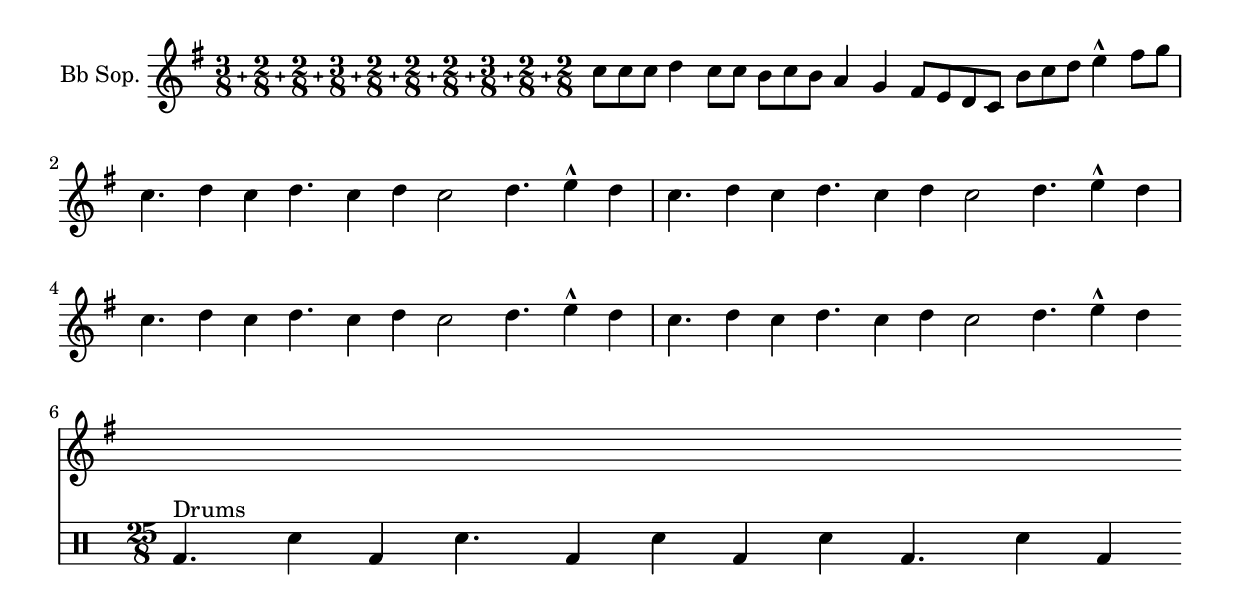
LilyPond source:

%% Do not edit this file; it is auto-generated from LSR http://lsr.dsi.unimi.it
%% This file is in the public domain.
\version "2.11.35"

\header {
  lsrtags = "rhythms, percussion"
 texidoc = "
Though the set-time-signature thing was not the most essential here, it
has been included to show the beat of this piece (which is a template
of a real balkan song!).
" }
% begin verbatim
#(define (compound-time one two three four five six seven eight nine ten num)
  (markup #:override '(baseline-skip . 0) #:number 
   (#:line ((#:column (one num)) #:vcenter "+" (#:column (two num)) #:vcenter "+" (#:column (three num)) #:vcenter "+" (#:column (four num)) #:vcenter "+" (#:column (five num)) #:vcenter "+" (#:column (six num)) #:vcenter "+" (#:column (seven num)) #:vcenter "+" (#:column (eight num)) #:vcenter "+" (#:column (nine num)) #:vcenter "+" (#:column (ten num))))))


melody =
{         \relative c'' {
        \set Staff.instrumentName = "Bb Sop."
        \key g \major \time 25/8
	  \override Staff.TimeSignature #'stencil = #ly:text-interface::print
  \override Staff.TimeSignature #'text = #(compound-time "3" "2" "2" "3" "2" "2" "2" "3" "2" "2" "8" )
        c8[ c c] d4 c8[ c] b[ c b] a4 g fis8[ e d c] b'[ c d] e4-^ fis8[ g] | \break
        c,4. d4 c4 d4. c4 d c2 d4. e4-^ d4 |
        c4. d4 c4 d4. c4 d c2 d4. e4-^ d4 | \break
        c4. d4 c4 d4. c4 d c2 d4. e4-^ d4 |
        c4. d4 c4 d4. c4 d c2 d4. e4-^ d4 | \break }
}
drum = {
        \new DrumStaff \drummode
        {
                \bar "|:" bd4. ^\markup { "Drums" } sn4 bd \bar ":" sn4. bd4 sn \bar ":"
                bd sn bd4. sn4 bd \bar ":|" 
        }
}

{
 \melody 
 \drum 
}
